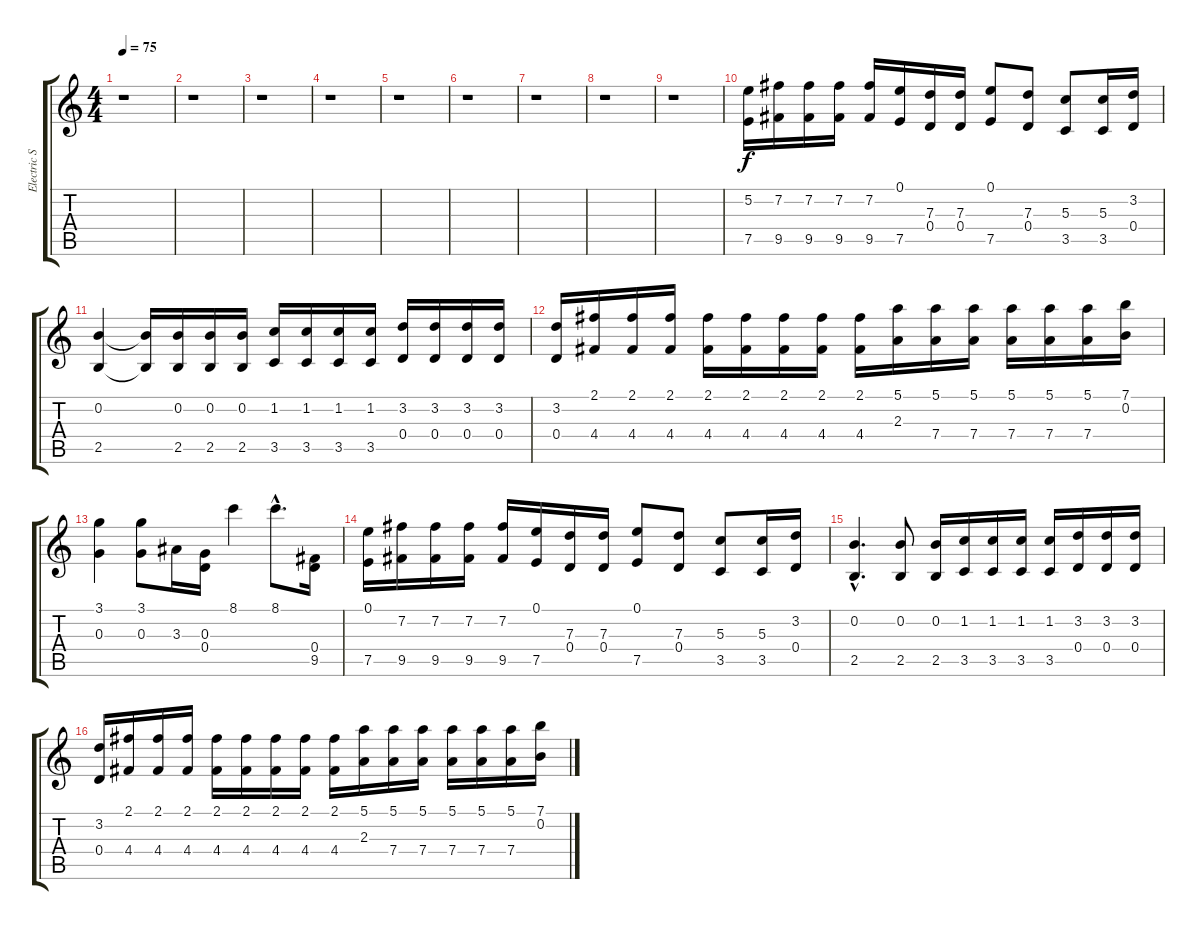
\track ("Electric Solo" "Electric S") {instrument overdrivenguitar}
\staff {score tabs}
\tuning (E4 B3 G3 D3 A2 E2) {hide}
\ts (4 4)
\tempo 75
\clef g2
\ks c
r.1{dy f} |
r.1 |
r.1 |
r.1 |
r.1 |
r.1 |
r.1 |
r.1 |
r.1 |
(5.2 7.5).16 (7.2 9.5).16 (7.2 9.5).16 (7.2 9.5).16 (7.2 9.5).16 (0.1 7.5).16 (7.3 0.4).16 (7.3 0.4).16 (0.1 7.5).8 (7.3 0.4).8 (5.3 3.5).8 (5.3 3.5).16 (3.2 0.4).16 |
(0.2 2.5).4 (0.2{t} 2.5{t}).16 (0.2 2.5).16 (0.2 2.5).16 (0.2 2.5).16 (1.2 3.5).16 (1.2 3.5).16 (1.2 3.5).16 (1.2 3.5).16 (3.2 0.4).16 (3.2 0.4).16 (3.2 0.4).16 (3.2 0.4).16 |
(3.2 0.4).16 (2.1 4.4).16 (2.1 4.4).16 (2.1 4.4).16 (2.1 4.4).16 (2.1 4.4).16 (2.1 4.4).16 (2.1 4.4).16 (2.1 4.4).16 (5.1 2.3).16 (5.1 7.4).16 (5.1 7.4).16 (5.1 7.4).16 (5.1 7.4).16 (5.1 7.4).16 (7.1 0.2).16 |
(3.1 0.3).4 (3.1 0.3).8 3.3.16 (0.3 0.4).16 8.1.4 8.1{hac}.8{d} (0.4 9.5).16 |
(0.1 7.5).16 (7.2 9.5).16 (7.2 9.5).16 (7.2 9.5).16 (7.2 9.5).16 (0.1 7.5).16 (7.3 0.4).16 (7.3 0.4).16 (0.1 7.5).8 (7.3 0.4).8 (5.3 3.5).8 (5.3 3.5).16 (3.2 0.4).16 |
(0.2{hac} 2.5{hac}).4{d} (0.2 2.5).8 (0.2 2.5).16 (1.2 3.5).16 (1.2 3.5).16 (1.2 3.5).16 (1.2 3.5).16 (3.2 0.4).16 (3.2 0.4).16 (3.2 0.4).16 |
(3.2 0.4).16 (2.1 4.4).16 (2.1 4.4).16 (2.1 4.4).16 (2.1 4.4).16 (2.1 4.4).16 (2.1 4.4).16 (2.1 4.4).16 (2.1 4.4).16 (5.1 2.3).16 (5.1 7.4).16 (5.1 7.4).16 (5.1 7.4).16 (5.1 7.4).16 (5.1 7.4).16 (7.1 0.2).16
